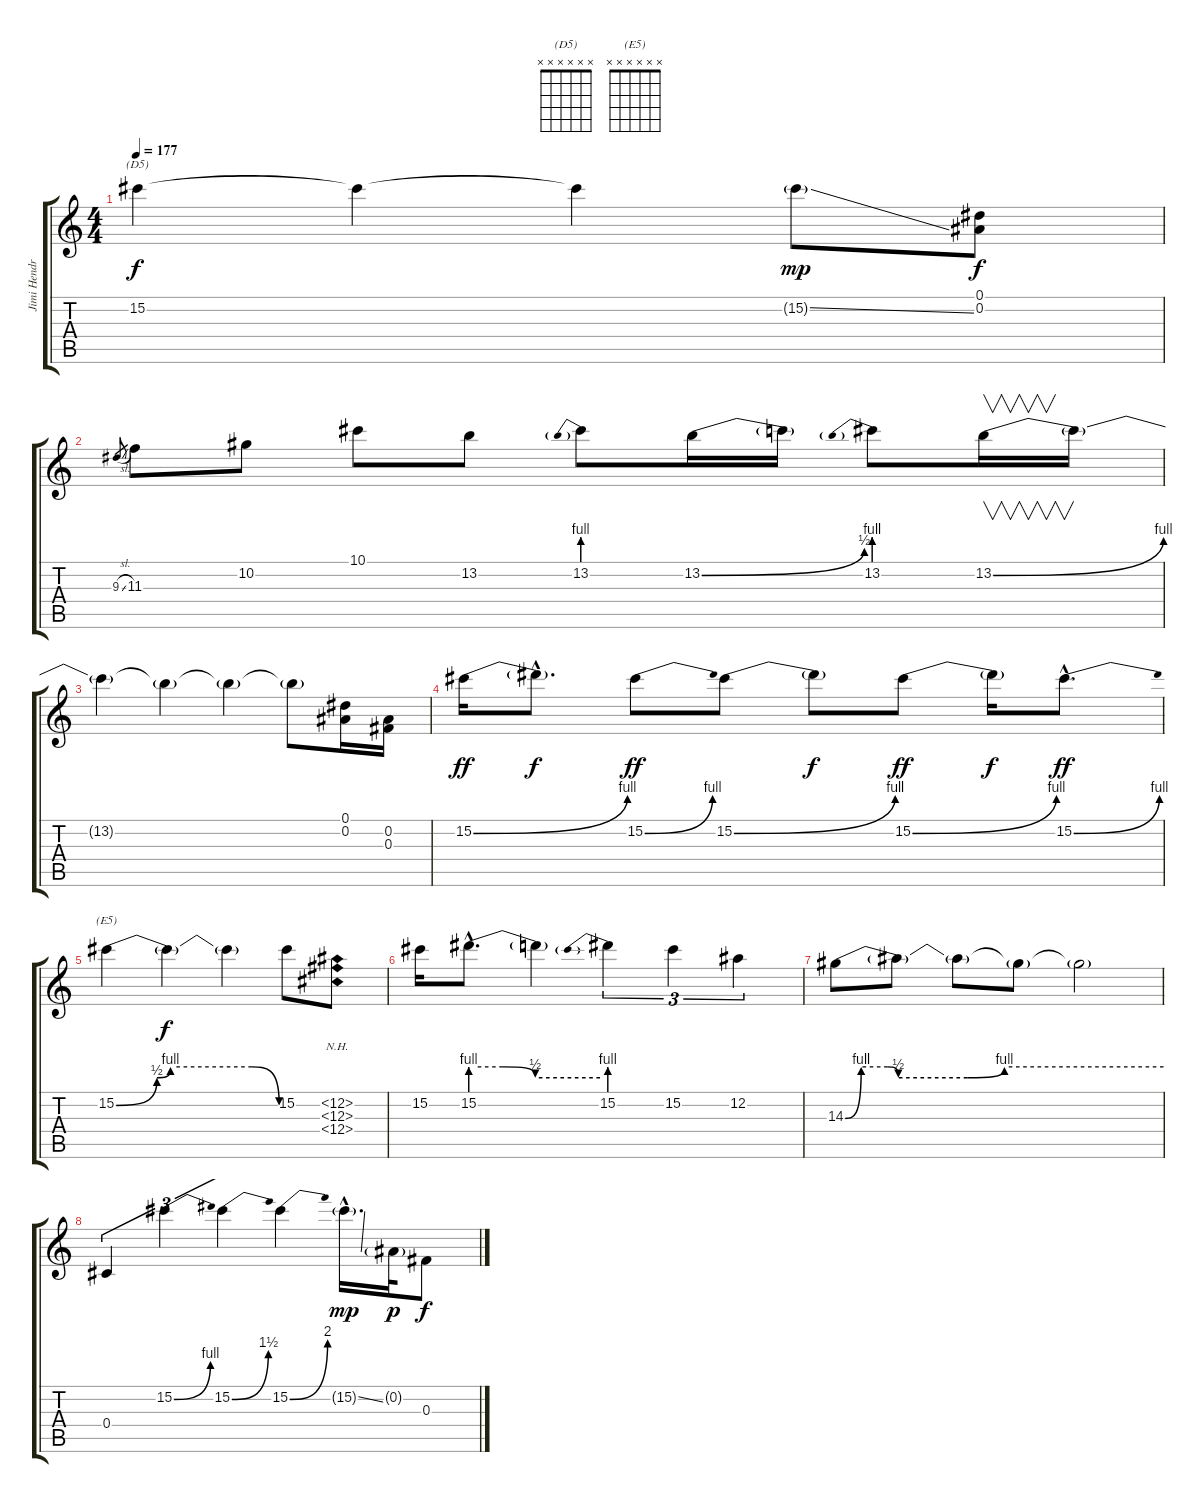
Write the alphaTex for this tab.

\track ("Jimi Hendrix - Guitar" "Jimi Hendr") {instrument overdrivenguitar}
\staff {score tabs}
\tuning (Eb4 Bb3 Gb3 Db3 Ab2 Eb2) {hide}
\chord ("(D5)" x x x x x x) {firstfret 0}
\chord ("(E5)" x x x x x x) {firstfret 0}
\ts (4 4)
\tempo 177
\clef g2
\ks c
15.2{t}.4{ch "(D5)" dy f} 15.2{t}.4 15.2{t}.4 15.2{ss g}.8{dy mp} (0.1 0.2).8{dy f} |
9.3{sl}.8{gr} 11.3.8 10.2.8 10.1.8 13.2.8 13.2{be (prebend 0 4 60 4)}.8 13.2{be (bend 0 0 60 2)}.16 13.2{t}.16 13.2{be (prebend 0 4 60 4)}.8 13.2{be (bend 0 0 60 4)}.16{v} 13.2{t}.16 |
13.2{t}.4 13.2{t}.4 13.2{t}.4 13.2{t}.8 (0.1 0.2).16 (0.2 0.3).16 |
15.2{be (bend 0 0 60 4)}.16{dy ff} 15.2{hac t}.8{d dy f} 15.2{be (bend 0 0 60 4)}.8{dy ff} 15.2{be (bend 0 0 60 4)}.8 15.2{t}.8{dy f} 15.2{be (bend 0 0 60 4)}.8{dy ff} 15.2{t}.16{dy f} 15.2{be (bend 0 0 60 4) hac}.8{d dy ff} |
15.2{be (custom 0 0 15 2 20 4 50 4 60 0)}.4{ch "(E5)"} 15.2{t}.4{dy f} 15.2{t}.4 15.2.8 (12.2{nh} 12.3{nh} 0.4{nh}).8 |
15.2.16 15.2{be (custom 0 4 15 4 30 2 60 2) hac}.8{d} 15.2{t}.4 15.2{be (prebend 0 4 60 4)}.4{tu (3 2)} 15.2.4{tu (3 2)} 12.2.4{tu (3 2)} |
14.3{be (custom 0 0 3 4 8 4 10 2 23 2 30 4 60 4)}.8 14.3{t}.8 14.3{t}.8 14.3{t}.8 14.3{t}.2 |
0.4.4{tu (3 2)} 15.2{be (bend 0 0 60 4)}.4{tu (3 2)} 15.2{be (bend 0 0 60 6)}.4{tu (3 2)} 15.2{be (bend 0 0 60 8)}.4 15.2{ss g hac}.16{d dy mp} 0.2{g}.32{dy p} 0.3.8{dy f}
